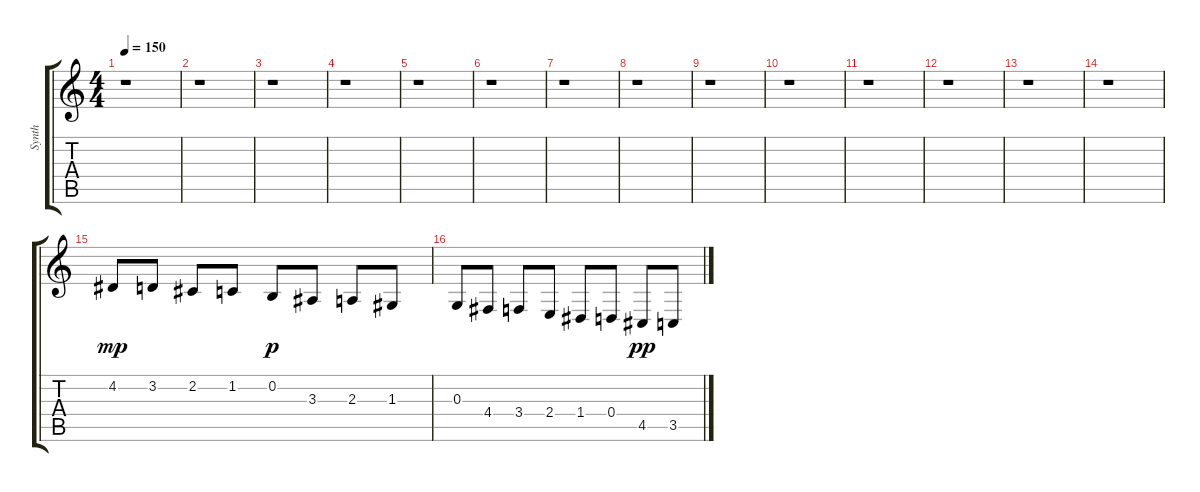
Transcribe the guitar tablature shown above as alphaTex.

\track ("Synth" "Synth") {instrument lead1square}
\staff {score tabs}
\tuning (E4 B3 G3 D3 A2 E2) {hide}
\ts (4 4)
\tempo 150
\clef g2
\ks c
r.1{dy mp} |
r.1 |
r.1 |
r.1 |
r.1 |
r.1 |
r.1 |
r.1 |
r.1 |
r.1 |
r.1 |
r.1 |
r.1 |
r.1 |
4.2.8{balance 0} 3.2.8 2.2.8 1.2.8 0.2.8{dy p balance 8} 3.3.8 2.3.8 1.3.8 |
0.3.8{balance 16} 4.4.8 3.4.8 2.4.8 1.4.8 0.4.8 4.5.8{dy pp} 3.5.8
